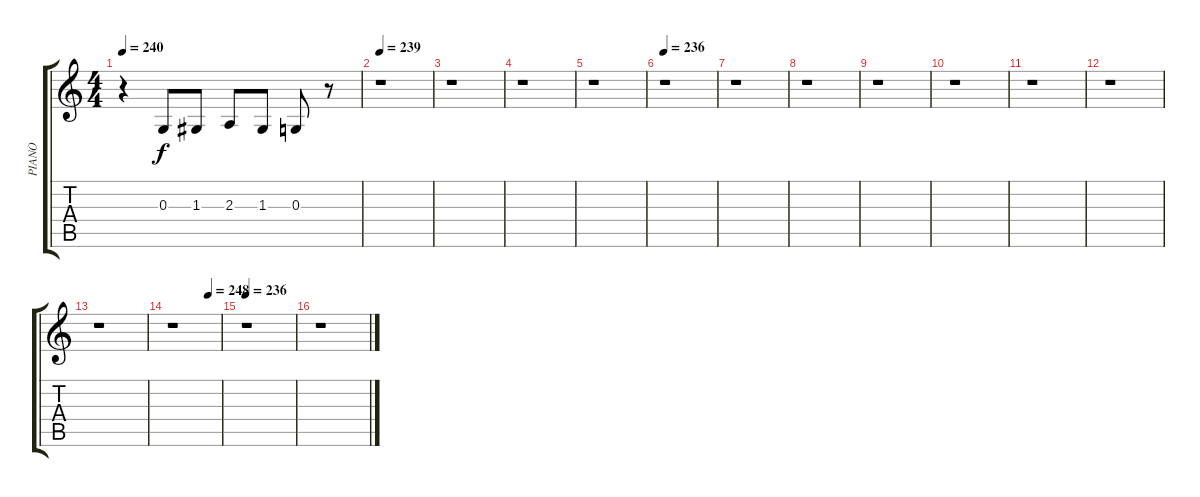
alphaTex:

\track ("PIANO" "PIANO") {instrument acousticgrandpiano}
\staff {score tabs}
\tuning (E4 B3 G3 D3 A2 E2) {hide}
\ts (4 4)
\tempo 240
\clef g2
\ks c
r.4{dy f} 0.3.8 1.3.8 2.3.8 1.3.8 0.3.8 r.8 |
\tempo 239
r.1 |
r.1 |
r.1 |
r.1 |
\tempo 236
r.1 |
r.1 |
r.1 |
r.1 |
r.1 |
r.1 |
r.1 |
r.1 |
\tempo (248 0.75)
r.1 |
\tempo 236
r.1 |
r.1
